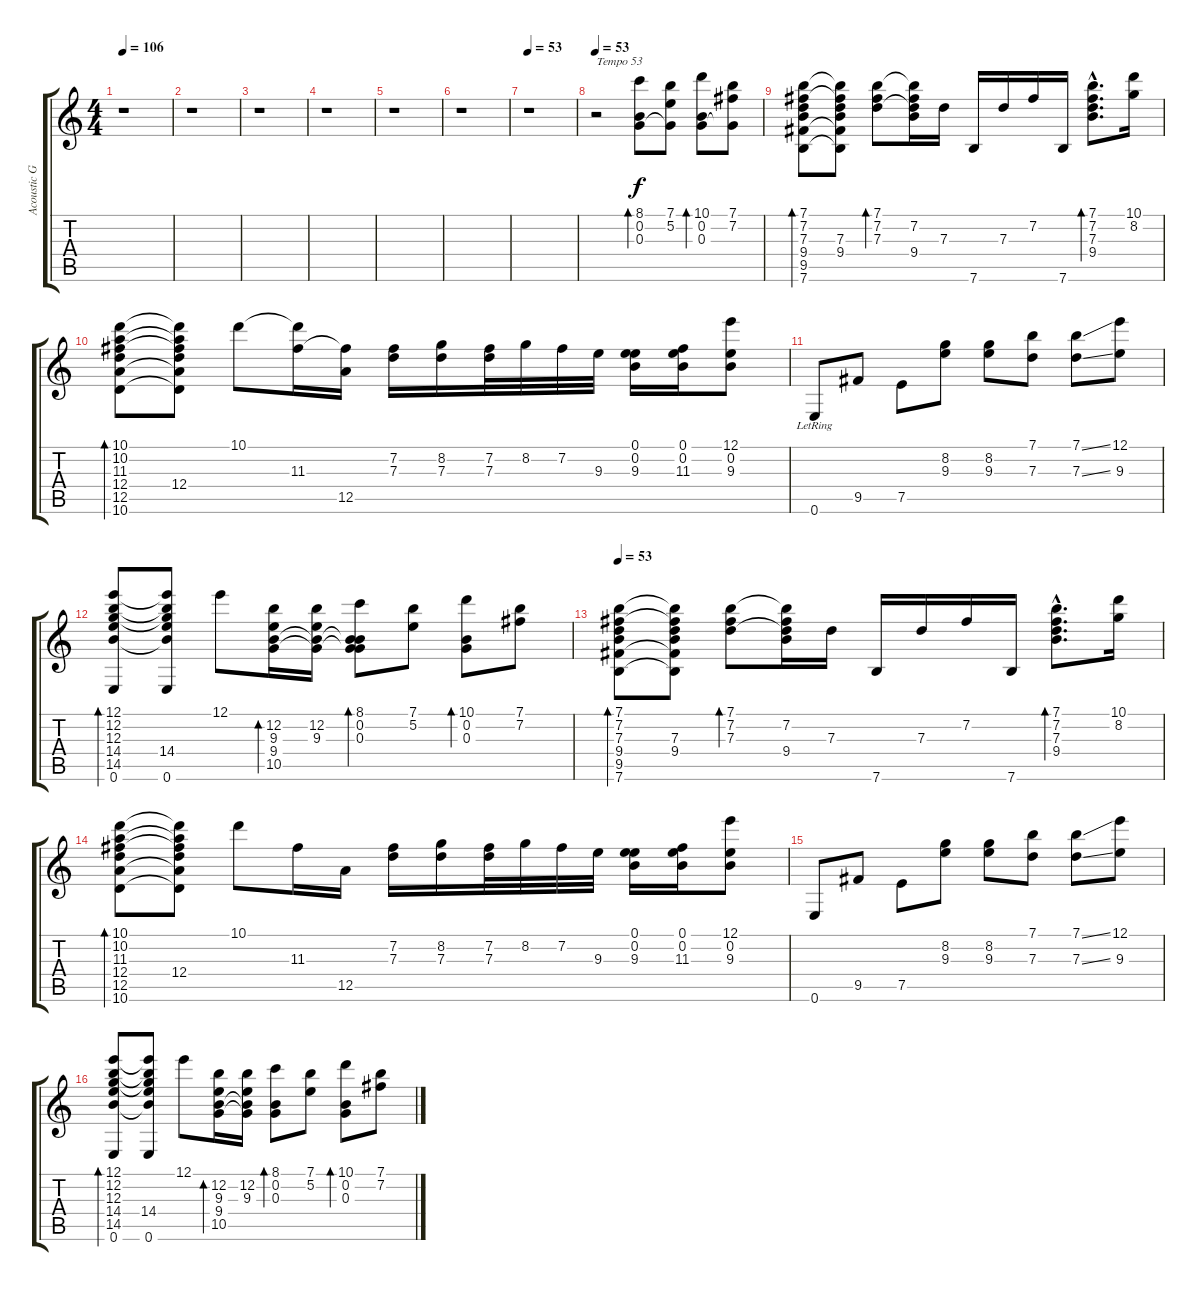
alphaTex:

\track ("Acoustic Guitar" "Acoustic G") {instrument acousticguitarsteel}
\staff {score tabs}
\tuning (E4 B3 G3 D3 A2 E2) {hide}
\ts (4 4)
\tempo 106
\clef g2
\ks c
r.1{dy f} |
r.1 |
r.1 |
r.1 |
r.1 |
r.1 |
\tempo 53
r.1 |
\tempo 53
r.2{txt "Tempo 53" volume 0} (8.1 0.2 0.3).8{bd 60 volume 2} (7.1 5.2 0.3{t}).8 (10.1 0.2 0.3).8{bd 60} (7.1 7.2 0.3{t}).8 |
(7.1 7.2 7.3 9.4 9.5 7.6).8{bd 60 volume 5} (7.1{t} 7.2{t} 7.3 9.4 9.5{t} 7.6{t}).8 (7.1 7.2 7.3).8{bd 60} (7.1{t} 7.2 7.3{t} 9.4).16 7.3.16 7.6.16 7.3.16 7.2.16 7.6.16 (7.1{hac} 7.2{hac} 7.3{hac} 9.4{hac}).8{d bd 60} (10.1 8.2).16 |
(10.1 10.2 11.3 12.4 12.5 10.6).8{bd 60 volume 8} (10.1{t} 10.2{t} 11.3{t} 12.4 12.5{t} 10.6{t}).8 10.1.8 (10.1{t} 11.3).16 (11.3{t} 12.5).16 (7.2 7.3).16 (8.2 7.3).16 (7.2 7.3).32 8.2.32 7.2.32 9.3.32 (0.1 0.2 9.3).16 (0.1 0.2 11.3).16 (12.1 0.2 9.3).8 |
0.6{lr}.8{volume 11} 9.5.8 7.5.8 (8.2 9.3).8 (8.2 9.3).8 (7.1 7.3).8 (7.1{ss} 7.3{ss}).8 (12.1 9.3).8 |
(12.1 12.2 12.3 14.4 14.5 0.6).8{bd 60 volume 13} (12.1{t} 12.2{t} 12.3{t} 14.4 14.5{t} 0.6).8 12.1.8 (12.2 9.3 9.4 10.5).16{bd 60} (12.2 9.3 9.4{t} 10.5{t}).16 (8.1 0.2 0.3 9.4{t} 10.5{t}).8{bd 60} (7.1 5.2).8 (10.1 0.2 0.3).8{bd 60} (7.1 7.2).8 |
\tempo 53
(7.1 7.2 7.3 9.4 9.5 7.6).8{bd 60} (7.1{t} 7.2{t} 7.3 9.4 9.5{t} 7.6{t}).8 (7.1 7.2 7.3).8{bd 60} (7.1{t} 7.2 7.3{t} 9.4).16 7.3.16 7.6.16 7.3.16 7.2.16 7.6.16 (7.1{hac} 7.2{hac} 7.3{hac} 9.4{hac}).8{d bd 60} (10.1 8.2).16 |
(10.1 10.2 11.3 12.4 12.5 10.6).8{bd 60} (10.1{t} 10.2{t} 11.3{t} 12.4 12.5{t} 10.6{t}).8 10.1.8 11.3.16 12.5.16 (7.2 7.3).16 (8.2 7.3).16 (7.2 7.3).32 8.2.32 7.2.32 9.3.32 (0.1 0.2 9.3).16 (0.1 0.2 11.3).16 (12.1 0.2 9.3).8 |
0.6.8 9.5.8 7.5.8 (8.2 9.3).8 (8.2 9.3).8 (7.1 7.3).8 (7.1{ss} 7.3{ss}).8 (12.1 9.3).8 |
(12.1 12.2 12.3 14.4 14.5 0.6).8{bd 60} (12.1{t} 12.2{t} 12.3{t} 14.4 14.5{t} 0.6).8 12.1.8 (12.2 9.3 9.4 10.5).16{bd 60} (12.2 9.3 9.4{t} 10.5{t}).16 (8.1 0.2 0.3).8{bd 60} (7.1 5.2).8 (10.1 0.2 0.3).8{bd 60} (7.1 7.2).8
